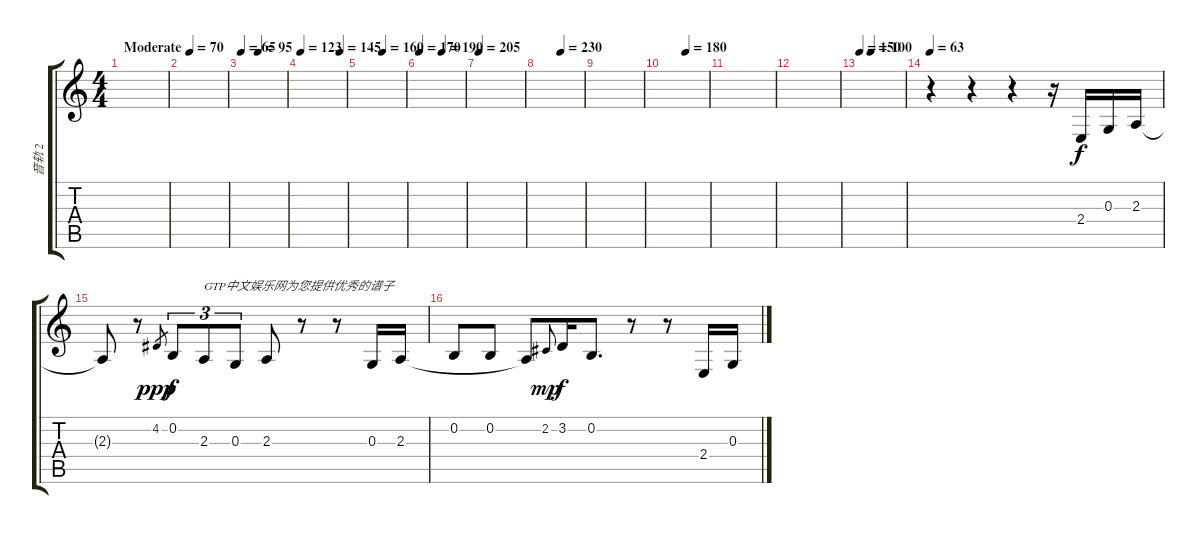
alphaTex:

\track ("音轨 2" "音轨 2") {instrument altosax}
\staff {score tabs}
\tuning (E4 B3 G3 D3 A2 E2) {hide}
\ts (4 4)
\tempo (70 "Moderate")
\clef g2
\ks c
|
|
\tempo 65
\tempo (95 0.375)
|
\tempo 123
\tempo (145 0.875)
|
\tempo (160 0.5)
|
\tempo 170
\tempo (190 0.5)
|
\tempo 205
|
\tempo (230 0.5)
|
|
\tempo (180 0.5)
|
|
|
\tempo 150
\tempo (100 0.25)
|
\tempo 63
r.4 r.4 r.4 r.16 2.4.16 0.3.16 2.3.16 |
2.3{t}.8 r.8 4.2.8{gr dy ppp} 0.2.8{tu (3 2) dy f} 2.3.8{tu (3 2) txt "GTP中文娱乐网为您提供优秀的谱子"} 0.3.8{tu (3 2)} 2.3.8 r.8 r.8 0.3.16 2.3.16 |
0.2.8 0.2.8 2.3{t}.8 2.2.8{gr onbeat dy mp} 3.2.16{dy f} 0.2.8{d} r.8 r.8 2.4.16 0.3.16
